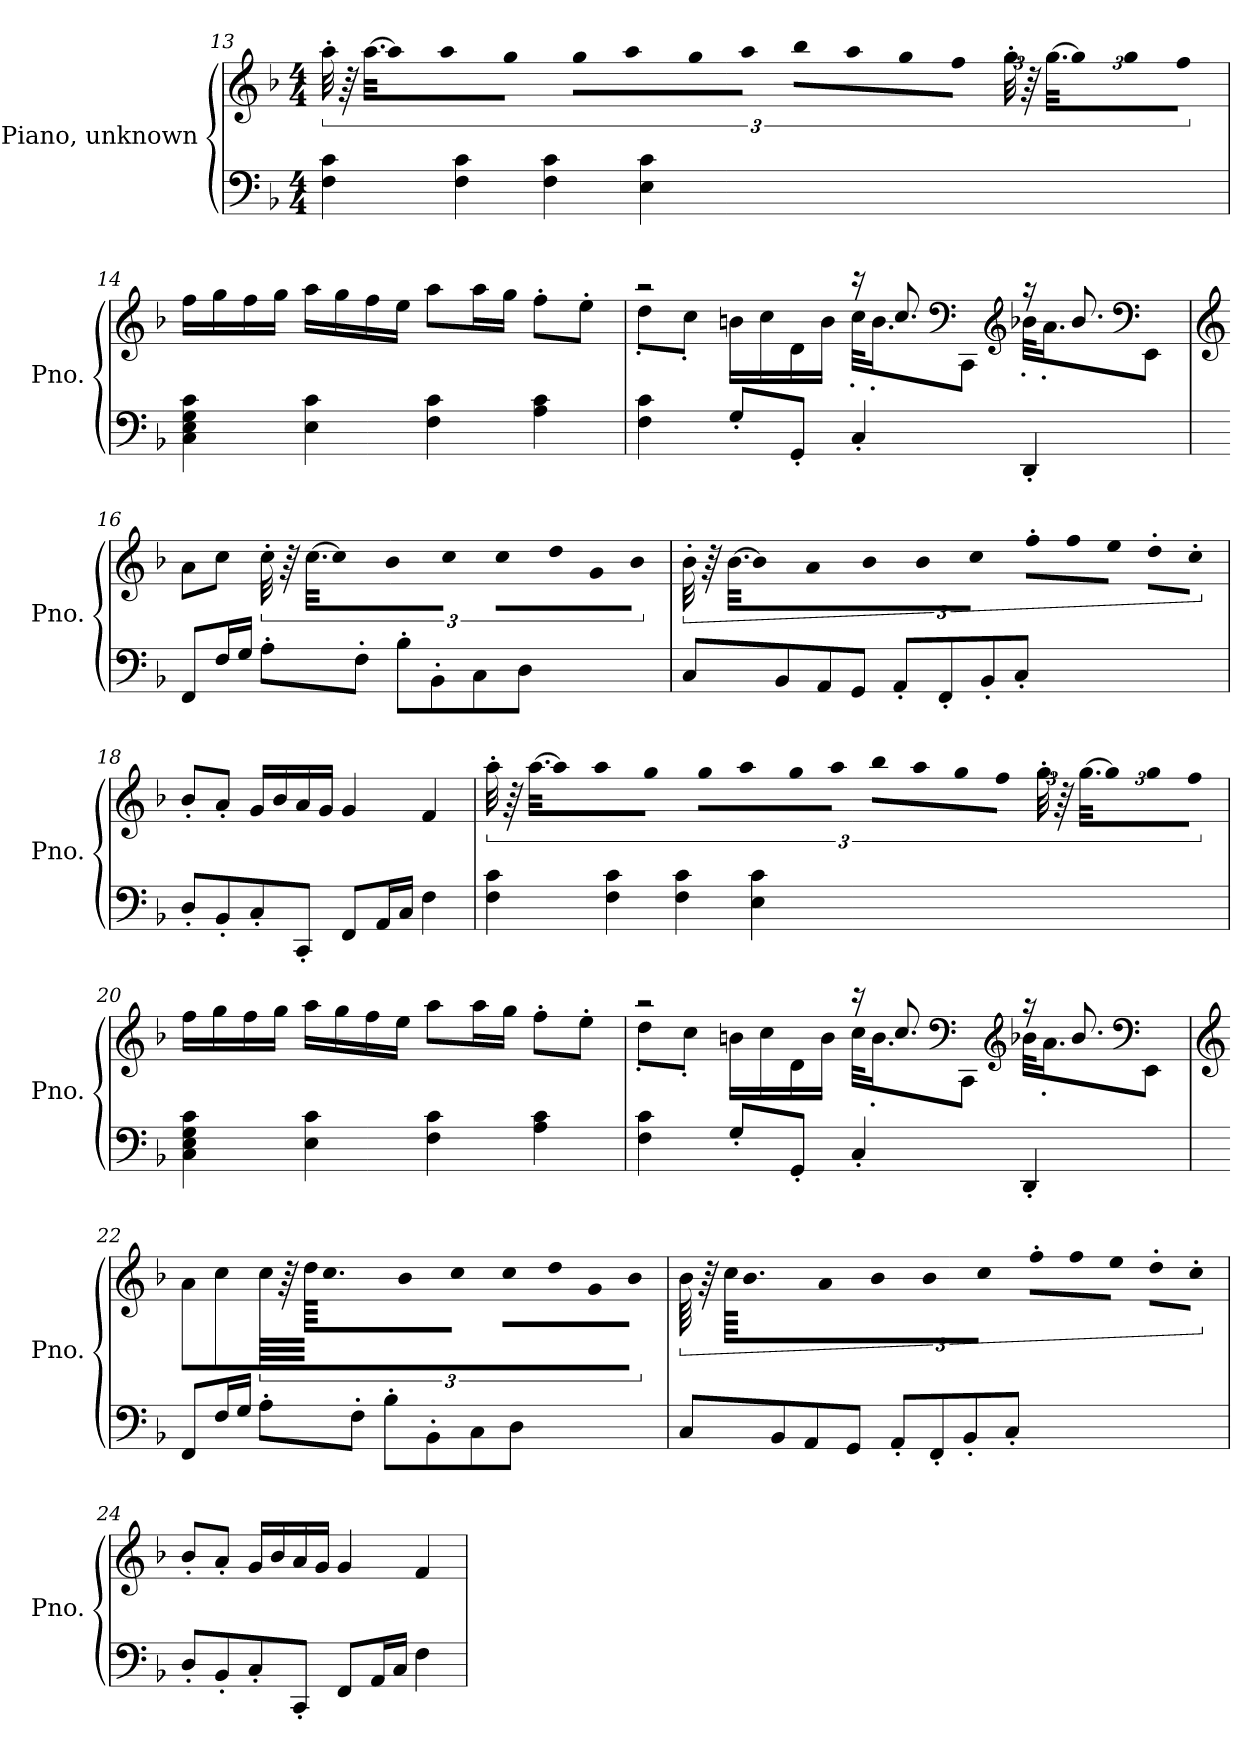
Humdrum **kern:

**kern	**kern
*part1	*part1
*staff2	*staff1
*I"Piano, unknown	*
*I'Pno.	*
!!LO:LB:g=z
*clefF4	*clefG2
*k[b-]	*k[b-]
*M4/4	*M4/4
=13	=13
4F\ 4c\	48aa'\
.	96r
.	[48.aa\KLL
.	16aa\]
.	16aa\
.	16gg\JJ
4F\ 4c\	16gg\LL
.	16aa\
.	16gg\
.	16aa\JJ
4F\ 4c\	16bb-\LL
.	16aa\
.	16gg\
.	16ff\JJ
4E\ 4c\	48gg'\
.	96r
.	[48.gg\KLL
.	16gg\]
.	16gg\
.	16ff\JJ
=14	=14
4C\ 4E\ 4G\ 4c\	16ff\LL
.	16gg\
.	16ff\
.	16gg\JJ
4E\ 4c\	16aa\LL
.	16gg\
.	16ff\
.	16ee\JJ
4F\ 4c\	8aa\L
.	16aa\L
.	16gg\JJ
4A\ 4c\	8ff'\L
.	8ee'\J
!!LO:PB:g=z
=15	=15
*	*^
4F\ 4c\	2r	8dd'\L
.	.	8cc'\J
8G'/L	.	16bn\LL
.	.	16cc\
8GG'/J	.	16d\
.	.	16b\JJ
4C'/	16r	32cc'\KLL
.	.	16.b'\J
.	8.cc/	.
*	*clefF4	*
.	.	8CC\J
*	*clefG2	*
4DD'/	16r	32b-X'\KLL
.	.	16.a'\J
.	8.b-/	.
*	*clefF4	*
.	.	8EE\J
*	*v	*v
=16	=16
*	*clefG2
8FF/L	8a\L
16F/L	8cc\J
16G/JJ	.
8A'\L	48cc'\
.	96r
.	[48.cc\KLL
.	16cc\]
8F'\J	16b-\
.	16cc\JJ
8B-'\L	8cc\L
8BB-'\	8dd\
8C\	8g\
8D\J	8b-\J
!!LO:LB:g=z
=17	=17
8C/L	48b-'\
.	96r
.	[48.b-\KLL
.	16b-\]
8BB-/	16a\
.	16b-\J
8AA/	8b-\
8GG/J	8cc\J
8AA'/L	8ff'\L
8FF'/	16ff\L
.	16ee\JJ
8BB-'/	8dd'\L
8C'/J	8cc'\J
=18	=18
8D'/L	8b-'/L
8BB-'/	8a'/J
8C'/	16g/LL
.	16b-/
8CC'/J	16a/
.	16g/JJ
8FF/L	4g/
16AA/L	.
16C/JJ	.
4F\	4f/
=19	=19
4F\ 4c\	48aa'\
.	96r
.	[48.aa\KLL
.	16aa\]
.	16aa\
.	16gg\JJ
4F\ 4c\	16gg\LL
.	16aa\
.	16gg\
.	16aa\JJ
4F\ 4c\	16bb-\LL
.	16aa\
.	16gg\
.	16ff\JJ
4E\ 4c\	48gg'\
.	96r
.	[48.gg\KLL
.	16gg\]
.	16gg\
.	16ff\JJ
!!LO:LB:g=z
=20	=20
4C\ 4E\ 4G\ 4c\	16ff\LL
.	16gg\
.	16ff\
.	16gg\JJ
4E\ 4c\	16aa\LL
.	16gg\
.	16ff\
.	16ee\JJ
4F\ 4c\	8aa\L
.	16aa\L
.	16gg\JJ
4A\ 4c\	8ff'\L
.	8ee'\J
=21	=21
*	*^
4F\ 4c\	2r	8dd'\L
.	.	8cc'\J
8G'/L	.	16bn\LL
.	.	16cc\
8GG'/J	.	16d\
.	.	16b\JJ
4C'/	16r	32cc\KLL
.	.	16.b'\J
.	8.cc/	.
*	*clefF4	*
.	.	8CC\J
*	*clefG2	*
4DD'/	16r	32b-X\KLL
.	.	16.a'\J
.	8.b-/	.
*	*clefF4	*
.	.	8EE\J
*	*v	*v
!!LO:LB:g=z
=22	=22
*	*clefG2
8FF/L	8a\L
16F/L	8cc\
16G/JJ	.
8A'\L	96cc\Jkkk
.	96r
.	96dd\KKLL
.	16.cc\
8F'\J	16b-\
.	16cc\JJ
8B-'\L	8cc\L
8BB-'\	8dd\
8C\	8g\
8D\J	8b-\J
=23	=23
8C/L	96b-\
.	96r
.	96cc\KKLL
.	16.b-\
8BB-/	16a\
.	16b-\J
8AA/	8b-\
8GG/J	8cc\J
8AA'/L	8ff'\L
8FF'/	16ff\L
.	16ee\JJ
8BB-'/	8dd'\L
8C'/J	8cc'\J
=24	=24
8D'/L	8b-'/L
8BB-'/	8a'/J
8C'/	16g/LL
.	16b-/
8CC'/J	16a/
.	16g/JJ
8FF/L	4g/
16AA/L	.
16C/JJ	.
4F\	4f/
=	=
*-	*-
